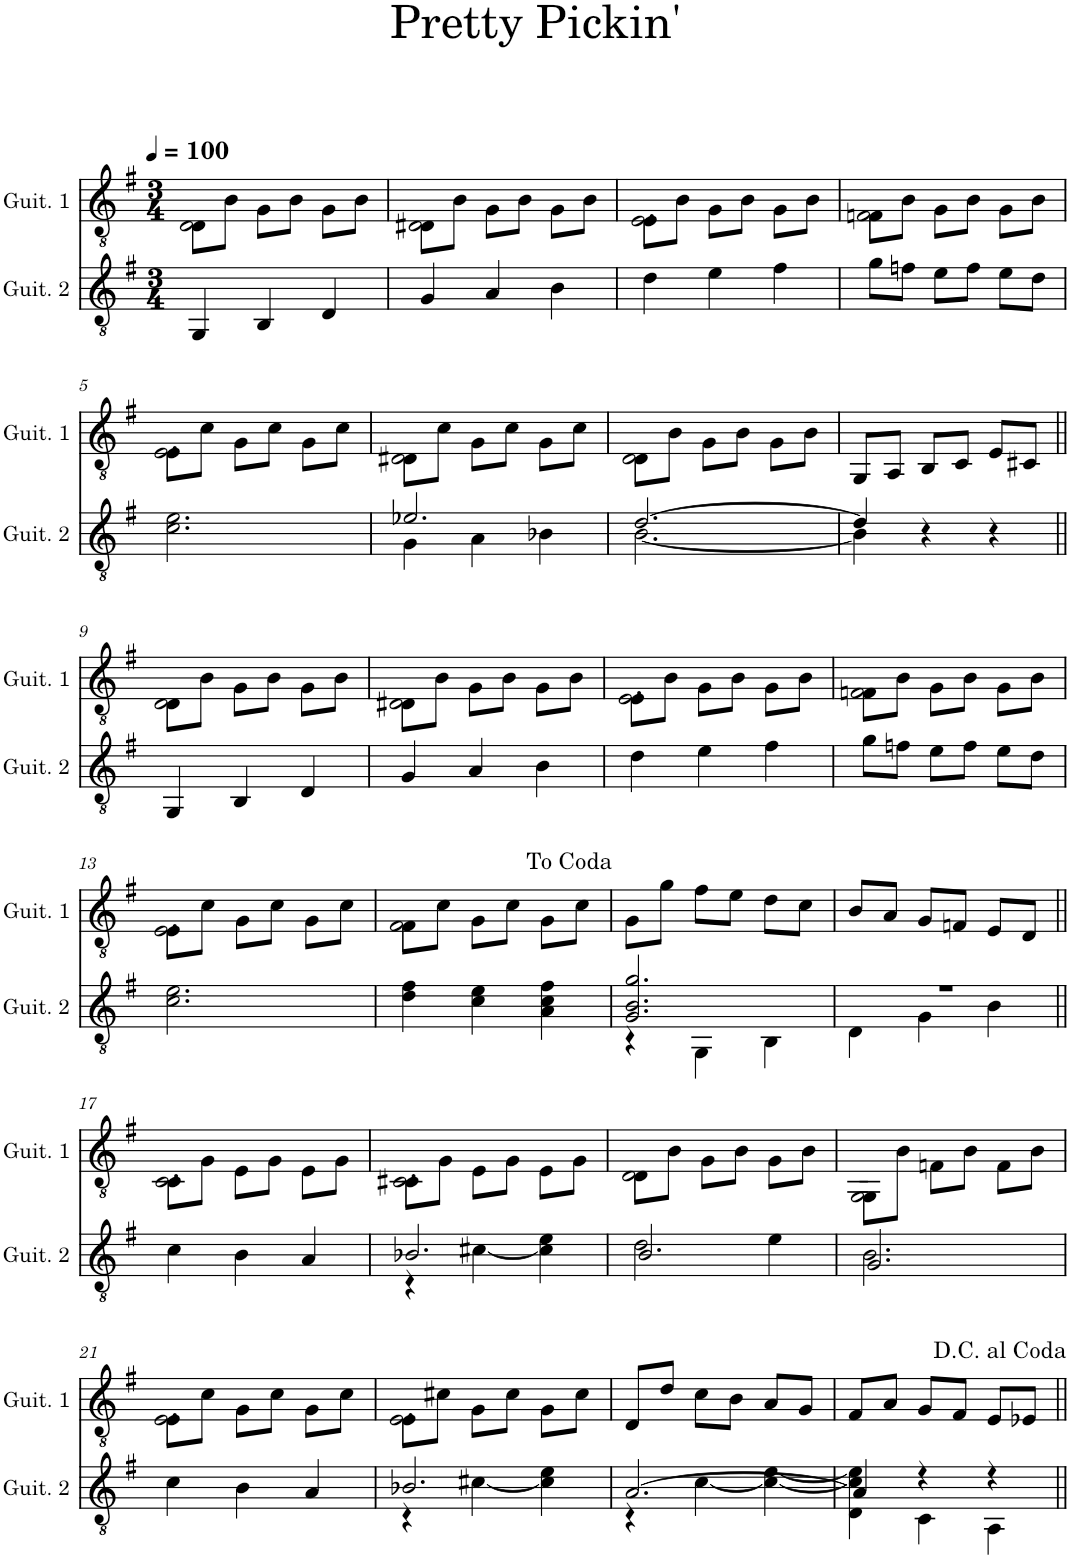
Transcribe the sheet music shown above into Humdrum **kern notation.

**kern	**kern
*part2	*part1
*staff2	*staff1
*I"Guit. 2	*I"Guit. 1
*I'Guit. 2	*I'Guit. 1
*clefGv2	*clefGv2
*k[f#]	*k[f#]
*M3/4	*M3/4
*MM100	*MM100
=1	=1
*	*^
4GG/	2.D\	8D\L
.	.	8B\J
4BB/	.	8G\L
.	.	8B\J
4D/	.	8G\L
.	.	8B\J
=2	=2	=2
4G/	2.D#X\	8D#\L
.	.	8B\J
4A/	.	8G\L
.	.	8B\J
4B\	.	8G\L
.	.	8B\J
=3	=3	=3
4d\	2.E\	8E\L
.	.	8B\J
4e\	.	8G\L
.	.	8B\J
4f#\	.	8G\L
.	.	8B\J
=4	=4	=4
8g\L	2.Fn\	8F\L
8fn\J	.	8B\J
8e\L	.	8G\L
8f\J	.	8B\J
8e\L	.	8G\L
8d\J	.	8B\J
!!LO:LB:g=z	!!
=5	=5	=5
2.c\ 2.e\	2.E\	8E\L
.	.	8c\J
.	.	8G\L
.	.	8c\J
.	.	8G\L
.	.	8c\J
=6	=6	=6
*^	*	*
2.e-X/	4G\	2.D#X\	8D#\L
.	.	.	8c\J
.	4A\	.	8G\L
.	.	.	8c\J
.	4B-X\	.	8G\L
.	.	.	8c\J
=7	=7	=7	=7
[2.d/	[2.B\	2.D\	8D\L
.	.	.	8B\J
.	.	.	8G\L
.	.	.	8B\J
.	.	.	8G\L
.	.	.	8B\J
*	*	*v	*v
=8	=8	=8
4d/]	4B\]	8GG/L
.	.	8AA/J
4r	2ryy	8BB/L
.	.	8C/J
4r	.	8E/L
.	.	8C#X/J
*v	*v	*
!!LO:LB:g=z
=9||	=9||
*	*^
4GG/	2.D\	8D\L
.	.	8B\J
4BB/	.	8G\L
.	.	8B\J
4D/	.	8G\L
.	.	8B\J
=10	=10	=10
4G/	2.D#X\	8D#\L
.	.	8B\J
4A/	.	8G\L
.	.	8B\J
4B\	.	8G\L
.	.	8B\J
=11	=11	=11
4d\	2.E\	8E\L
.	.	8B\J
4e\	.	8G\L
.	.	8B\J
4f#\	.	8G\L
.	.	8B\J
=12	=12	=12
8g\L	2.Fn\	8F\L
8fn\J	.	8B\J
8e\L	.	8G\L
8f\J	.	8B\J
8e\L	.	8G\L
8d\J	.	8B\J
!!LO:LB:g=z	!!
=13	=13	=13
2.c\ 2.e\	2.E\	8E\L
.	.	8c\J
.	.	8G\L
.	.	8c\J
.	.	8G\L
.	.	8c\J
=14	=14	=14
4d\ 4f#\	2.F#\	8F#\L
.	.	8c\J
4c\ 4e\	.	8G\L
.	.	8c\J
4A\ 4c\ 4f#\	.	8G\L
.	.	8c\J
*	*v	*v
=15	=15
*^	*
2.G/ 2.B/ 2.g/	4r	8G\L
.	.	8g\J
.	4GG\	8f#\L
.	.	8e\J
.	4BB\	8d\L
.	.	8c\J
=16	=16	=16
2.r	4D\	8B/L
.	.	8A/J
.	4G\	8G/L
.	.	8Fn/J
.	4B\	8E/L
.	.	8D/J
*v	*v	*
!!LO:LB:g=z
=17||	=17||
*	*^
4c\	2.C\	8C\L
.	.	8G\J
4B\	.	8E\L
.	.	8G\J
4A/	.	8E\L
.	.	8G\J
=18	=18	=18
*^	*	*
2.B-X/	4r	2.C#X\	8C#\L
.	.	.	8G\J
.	[4c#X\	.	8E\L
.	.	.	8G\J
.	4c#\] 4e\	.	8E\L
.	.	.	8G\J
=19	=19	=19	=19
2.B/	2d\	2.D\	8D\L
.	.	.	8B\J
.	.	.	8G\L
.	.	.	8B\J
.	4e\	.	8G\L
.	.	.	8B\J
=20	=20	=20	=20
2.G/	2.B\	2.GG\	8GG\L
.	.	.	8B\J
.	.	.	8Fn\L
.	.	.	8B\J
.	.	.	8F\L
.	.	.	8B\J
*v	*v	*	*
!!LO:LB:g=z	!!
=21	=21	=21
4c\	2.E\	8E\L
.	.	8c\J
4B\	.	8G\L
.	.	8c\J
4A/	.	8G\L
.	.	8c\J
=22	=22	=22
*^	*	*
2.B-X/	4r	2.E\	8E\L
.	.	.	8c#X\J
.	[4c#X\	.	8G\L
.	.	.	8c#\J
.	4c#\] 4e\	.	8G\L
.	.	.	8c#\J
*	*	*v	*v
=23	=23	=23
[2.A/	4r	8D/L
.	.	8d/J
.	[4c\	8c\L
.	.	8B\J
.	4c\_ [4e\	8A/L
.	.	8G/J
=24	=24	=24
4A/]	4D\ 4c\] 4e\]	8F#/L
.	.	8A/J
4r	4C\	8G/L
.	.	8F#/J
4r	4AA\	8E/L
.	.	8E-X/J
*v	*v	*
=||	=||
*-	*-
